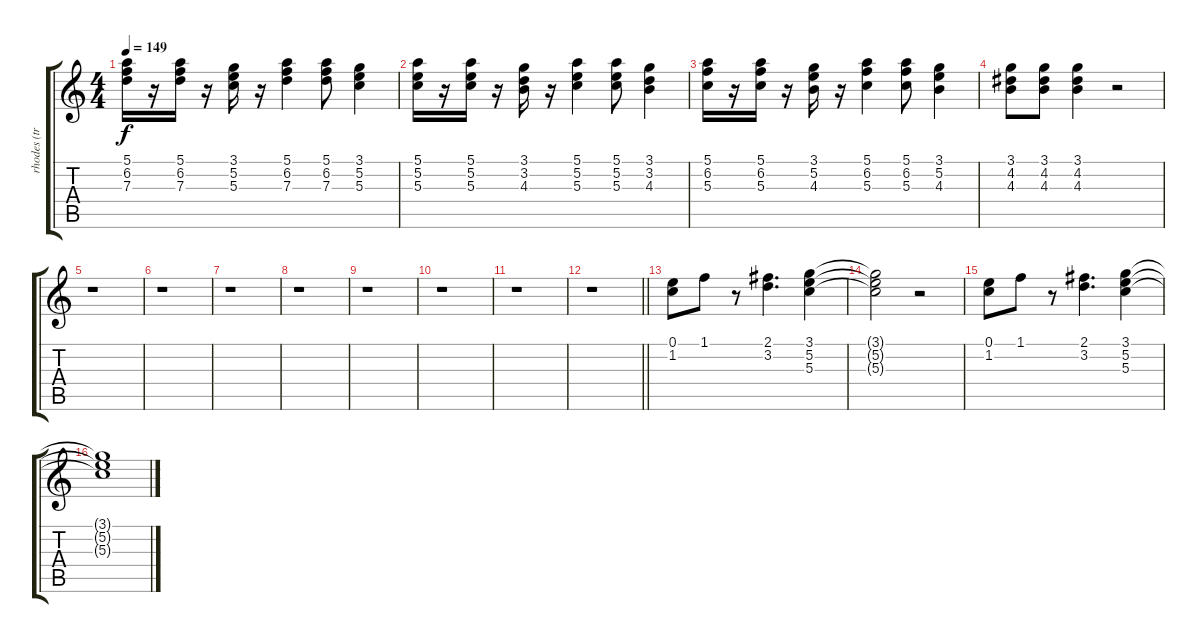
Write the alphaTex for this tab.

\track ("rhodes (treble)" "rhodes (tr") {instrument electricpiano1}
\staff {score tabs}
\tuning (E5 B4 G4 D4 A3 E3) {hide}
\ts (4 4)
\tempo 149
\clef g2
\ks c
(5.1 6.2 7.3).16{dy f} r.16 (5.1 6.2 7.3).16 r.16 (3.1 5.2 5.3).16 r.16 (5.1 6.2 7.3).4 (5.1 6.2 7.3).8 (3.1 5.2 5.3).4 |
(5.1 5.2 5.3).16 r.16 (5.1 5.2 5.3).16 r.16 (3.1 3.2 4.3).16 r.16 (5.1 5.2 5.3).4 (5.1 5.2 5.3).8 (3.1 3.2 4.3).4 |
(5.1 6.2 5.3).16 r.16 (5.1 6.2 5.3).16 r.16 (3.1 5.2 4.3).16 r.16 (5.1 6.2 5.3).4 (5.1 6.2 5.3).8 (3.1 5.2 4.3).4 |
(3.1 4.2 4.3).8 (3.1 4.2 4.3).8 (3.1 4.2 4.3).4 r.2 |
r.1 |
r.1 |
r.1 |
r.1 |
r.1 |
r.1 |
r.1 |
\barLineRight lightlight
r.1 |
(0.1 1.2).8 1.1.8 r.8 (2.1 3.2).4{d} (3.1 5.2 5.3).4 |
(3.1{t} 5.2{t} 5.3{t}).2 r.2 |
(0.1 1.2).8 1.1.8 r.8 (2.1 3.2).4{d} (3.1 5.2 5.3).4 |
(3.1{t} 5.2{t} 5.3{t}).1
